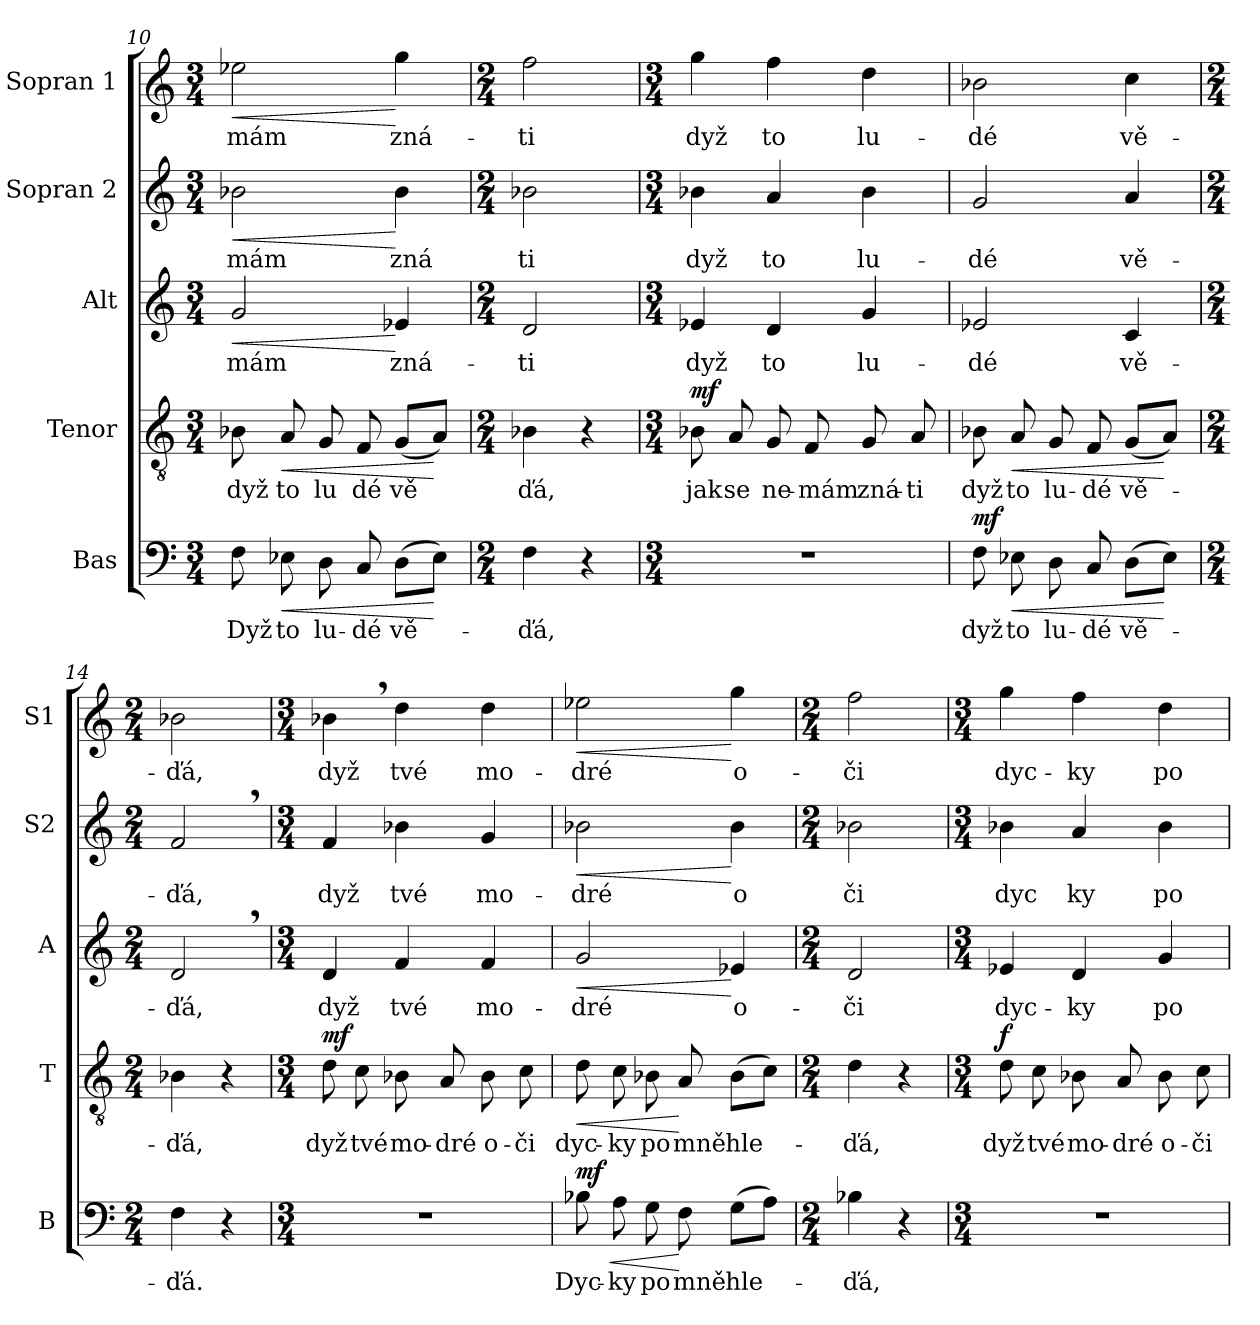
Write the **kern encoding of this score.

**kern	**text	**dynam	**kern	**text	**dynam	**kern	**text	**dynam	**kern	**text	**dynam	**kern	**text	**dynam
*part5	*part5	*part5	*part4	*part4	*part4	*part3	*part3	*part3	*part2	*part2	*part2	*part1	*part1	*part1
*staff5	*staff5	*staff5	*staff4	*staff4	*staff4	*staff3	*staff3	*staff3	*staff2	*staff2	*staff2	*staff1	*staff1	*staff1
*I"Bas	*	*	*I"Tenor	*	*	*I"Alt	*	*	*I"Sopran 2	*	*	*I"Sopran 1	*	*
*I'B	*	*	*I'T	*	*	*I'A	*	*	*I'S2	*	*	*I'S1	*	*
*clefF4	*	*	*clefGv2	*	*	*clefG2	*	*	*clefG2	*	*	*clefG2	*	*
*M3/4	*	*	*M3/4	*	*	*M3/4	*	*	*M3/4	*	*	*M3/4	*	*
=10	=10	=10	=10	=10	=10	=10	=10	=10	=10	=10	=10	=10	=10	=10
!	!LO:LY:b:cj	!	!	!LO:LY:b:cj	!	!	!LO:LY:b:cj	!LO:HP:b	!	!LO:LY:b:cj	!LO:HP:b	!	!LO:LY:b:cj	!LO:HP:b
8F\	Dyž	.	8B-X\	dyž	.	2g/	-mám	<	2b-X\	mám	<	2ee-X\	-mám	<
!	!LO:LY:b:cj	!LO:HP:b	!	!LO:LY:b:cj	!LO:HP:b	!	!	!	!	!	!	!	!	!
8E-X\	to	<	8A/	to	<	.	.	.	.	.	.	.	.	.
!	!LO:LY:b:cj	!	!	!LO:LY:b:cj	!	!	!	!	!	!	!	!	!	!
8D\	lu-	.	8G/	lu	.	.	.	.	.	.	.	.	.	.
!	!LO:LY:b:cj	!	!	!LO:LY:b:cj	!	!	!	!	!	!	!	!	!	!
8C/	-dé	.	8F/	dé	.	.	.	.	.	.	.	.	.	.
!	!LO:LY:b:cj	!	!	!LO:LY:b:cj	!	!	!LO:LY:b:cj	!	!	!LO:LY:b:cj	!	!	!LO:LY:b:cj	!
(>8D\L	vě-	.	(<8G/L	vě	.	4e-X/	zná-	[	4b-\	zná	[	4gg\	zná-	[
8E-\J)	.	[	8A/J)	.	[	.	.	.	.	.	.	.	.	.
!!LO:LB:g=z
=11	=11	=11	=11	=11	=11	=11	=11	=11	=11	=11	=11	=11	=11	=11
*M2/4	*	*	*M2/4	*	*	*M2/4	*	*	*M2/4	*	*	*M2/4	*	*
!	!LO:LY:b:cj	!	!	!LO:LY:b:cj	!	!	!LO:LY:b:cj	!	!	!LO:LY:b:cj	!	!	!LO:LY:b:cj	!
4F\	-ďá,	.	4B-X\	ďá,	.	2d/	-ti	.	2b-X\	ti	.	2ff\	-ti	.
4r	.	.	4r	.	.	.	.	.	.	.	.	.	.	.
=12	=12	=12	=12	=12	=12	=12	=12	=12	=12	=12	=12	=12	=12	=12
*M3/4	*	*	*M3/4	*	*	*M3/4	*	*	*M3/4	*	*	*M3/4	*	*
!LO:N:vis=1	!	!	!	!LO:LY:b:cj	!LO:DY:a	!	!LO:LY:b:cj	!	!	!LO:LY:b:cj	!	!	!LO:LY:b:cj	!
2.r	.	.	8B-X\	jak	mf	4e-X/	dyž	.	4b-X\	dyž	.	4gg\	dyž	.
!	!	!	!	!LO:LY:b:cj	!	!	!	!	!	!	!	!	!	!
.	.	.	8A/	se	.	.	.	.	.	.	.	.	.	.
!	!	!	!	!LO:LY:b:cj	!	!	!LO:LY:b:cj	!	!	!LO:LY:b:cj	!	!	!LO:LY:b:cj	!
.	.	.	8G/	ne-	.	4d/	to	.	4a/	to	.	4ff\	to	.
!	!	!	!	!LO:LY:b:cj	!	!	!	!	!	!	!	!	!	!
.	.	.	8F/	-mám	.	.	.	.	.	.	.	.	.	.
!	!	!	!	!LO:LY:b:cj	!	!	!LO:LY:b:cj	!	!	!LO:LY:b:cj	!	!	!LO:LY:b:cj	!
.	.	.	8G/	zná-	.	4g/	lu-	.	4b-\	lu-	.	4dd\	lu-	.
!	!	!	!	!LO:LY:b:cj	!	!	!	!	!	!	!	!	!	!
.	.	.	8A/	-ti	.	.	.	.	.	.	.	.	.	.
=13	=13	=13	=13	=13	=13	=13	=13	=13	=13	=13	=13	=13	=13	=13
!	!LO:LY:b:cj	!LO:DY:a	!	!LO:LY:b:cj	!	!	!LO:LY:b:cj	!	!	!LO:LY:b:cj	!	!	!LO:LY:b:cj	!
8F\	dyž	mf	8B-X\	dyž	.	2e-X/	-dé	.	2g/	-dé	.	2b-X\	-dé	.
!	!LO:LY:b:cj	!LO:HP:b	!	!LO:LY:b:cj	!LO:HP:b	!	!	!	!	!	!	!	!	!
8E-X\	to	<	8A/	to	<	.	.	.	.	.	.	.	.	.
!	!LO:LY:b:cj	!	!	!LO:LY:b:cj	!	!	!	!	!	!	!	!	!	!
8D\	lu-	.	8G/	lu-	.	.	.	.	.	.	.	.	.	.
!	!LO:LY:b:cj	!	!	!LO:LY:b:cj	!	!	!	!	!	!	!	!	!	!
8C/	-dé	.	8F/	-dé	.	.	.	.	.	.	.	.	.	.
!	!LO:LY:b:cj	!	!	!LO:LY:b:cj	!	!	!LO:LY:b:cj	!	!	!LO:LY:b:cj	!	!	!LO:LY:b:cj	!
(>8D\L	vě-	.	(<8G/L	vě-	.	4c/	vě-	.	4a/	vě-	.	4cc\	vě-	.
8E-\J)	.	[	8A/J)	.	[	.	.	.	.	.	.	.	.	.
=14	=14	=14	=14	=14	=14	=14	=14	=14	=14	=14	=14	=14	=14	=14
*M2/4	*	*	*M2/4	*	*	*M2/4	*	*	*M2/4	*	*	*M2/4	*	*
!	!LO:LY:b:cj	!	!	!LO:LY:b:cj	!	!	!LO:LY:b:cj	!	!	!LO:LY:b:cj	!	!	!LO:LY:b:cj	!
4F\	-ďá.	.	4B-X\	-ďá,	.	2d,>/	-ďá,	.	2f,>/	-ďá,	.	2b-X\	-ďá,	.
4r	.	.	4r	.	.	.	.	.	.	.	.	.	.	.
=15	=15	=15	=15	=15	=15	=15	=15	=15	=15	=15	=15	=15	=15	=15
*M3/4	*	*	*M3/4	*	*	*M3/4	*	*	*M3/4	*	*	*M3/4	*	*
!LO:N:vis=1	!	!	!	!LO:LY:b:cj	!LO:DY:a	!	!LO:LY:b:cj	!	!	!LO:LY:b:cj	!	!	!LO:LY:b:cj	!
2.r	.	.	8d\	dyž	mf	4d/	dyž	.	4f/	dyž	.	4b-X,>\	dyž	.
!	!	!	!	!LO:LY:b:cj	!	!	!	!	!	!	!	!	!	!
.	.	.	8c\	tvé	.	.	.	.	.	.	.	.	.	.
!	!	!	!	!LO:LY:b:cj	!	!	!LO:LY:b:cj	!	!	!LO:LY:b:cj	!	!	!LO:LY:b:cj	!
.	.	.	8B-X\	mo-	.	4f/	tvé	.	4b-X\	tvé	.	4dd\	tvé	.
!	!	!	!	!LO:LY:b:cj	!	!	!	!	!	!	!	!	!	!
.	.	.	8A/	-dré	.	.	.	.	.	.	.	.	.	.
!	!	!	!	!LO:LY:b:cj	!	!	!LO:LY:b:cj	!	!	!LO:LY:b:cj	!	!	!LO:LY:b:cj	!
.	.	.	8B-\	o-	.	4f/	mo-	.	4g/	mo-	.	4dd\	mo-	.
!	!	!	!	!LO:LY:b:cj	!	!	!	!	!	!	!	!	!	!
.	.	.	8c\	-či	.	.	.	.	.	.	.	.	.	.
!!LO:PB:g=z
=16	=16	=16	=16	=16	=16	=16	=16	=16	=16	=16	=16	=16	=16	=16
!	!LO:LY:b:cj	!LO:HP:b	!	!LO:LY:b:cj	!LO:HP:b	!	!LO:LY:b:cj	!LO:HP:b	!	!LO:LY:b:cj	!LO:HP:b	!	!LO:LY:b:cj	!LO:HP:b
!	!	!LO:DY:n=1:a	!	!	!	!	!	!	!	!	!	!	!	!
8B-X\	Dyc-	< mf	8d\	dyc-	<	2g/	-dré	<	2b-X\	-dré	<	2ee-X\	-dré	<
!	!LO:LY:b:cj	!	!	!LO:LY:b:cj	!	!	!	!	!	!	!	!	!	!
8A\	-ky	.	8c\	-ky	.	.	.	.	.	.	.	.	.	.
!	!LO:LY:b:cj	!	!	!LO:LY:b:cj	!	!	!	!	!	!	!	!	!	!
8G\	po	.	8B-X\	po	.	.	.	.	.	.	.	.	.	.
!	!LO:LY:b:cj	!	!	!LO:LY:b:cj	!	!	!	!	!	!	!	!	!	!
8F\	mně	[	8A/	mně	[	.	.	.	.	.	.	.	.	.
!	!LO:LY:b	!	!	!LO:LY:b	!	!	!LO:LY:b:cj	!	!	!LO:LY:b:cj	!	!	!LO:LY:b:cj	!
(>8G\L	hle-	.	(>8B-\L	hle-	.	4e-X/	o-	[	4b-\	o	[	4gg\	o-	[
8A\J)	.	.	8c\J)	.	.	.	.	.	.	.	.	.	.	.
=17	=17	=17	=17	=17	=17	=17	=17	=17	=17	=17	=17	=17	=17	=17
*M2/4	*	*	*M2/4	*	*	*M2/4	*	*	*M2/4	*	*	*M2/4	*	*
!	!LO:LY:b:cj	!	!	!LO:LY:b:cj	!	!	!LO:LY:b:cj	!	!	!LO:LY:b:cj	!	!	!LO:LY:b:cj	!
4B-X\	-ďá,	.	4d\	-ďá,	.	2d/	-či	.	2b-X\	či	.	2ff\	-či	.
4r	.	.	4r	.	.	.	.	.	.	.	.	.	.	.
=18	=18	=18	=18	=18	=18	=18	=18	=18	=18	=18	=18	=18	=18	=18
*M3/4	*	*	*M3/4	*	*	*M3/4	*	*	*M3/4	*	*	*M3/4	*	*
!LO:N:vis=1	!	!	!	!LO:LY:b:cj	!LO:DY:a	!	!LO:LY:b:cj	!	!	!LO:LY:b:cj	!	!	!LO:LY:b:cj	!
2.r	.	.	8d\	dyž	f	4e-X/	dyc-	.	4b-X\	dyc	.	4gg\	dyc-	.
!	!	!	!	!LO:LY:b:cj	!	!	!	!	!	!	!	!	!	!
.	.	.	8c\	tvé	.	.	.	.	.	.	.	.	.	.
!	!	!	!	!LO:LY:b:cj	!	!	!LO:LY:b:cj	!	!	!LO:LY:b:cj	!	!	!LO:LY:b:cj	!
.	.	.	8B-X\	mo-	.	4d/	-ky	.	4a/	ky	.	4ff\	-ky	.
!	!	!	!	!LO:LY:b:cj	!	!	!	!	!	!	!	!	!	!
.	.	.	8A/	-dré	.	.	.	.	.	.	.	.	.	.
!	!	!	!	!LO:LY:b:cj	!	!	!LO:LY:b:cj	!	!	!LO:LY:b:cj	!	!	!LO:LY:b:cj	!
.	.	.	8B-\	o-	.	4g/	po	.	4b-\	po	.	4dd\	po	.
!	!	!	!	!LO:LY:b:cj	!	!	!	!	!	!	!	!	!	!
.	.	.	8c\	-či	.	.	.	.	.	.	.	.	.	.
=	=	=	=	=	=	=	=	=	=	=	=	=	=	=
*-	*-	*-	*-	*-	*-	*-	*-	*-	*-	*-	*-	*-	*-	*-
